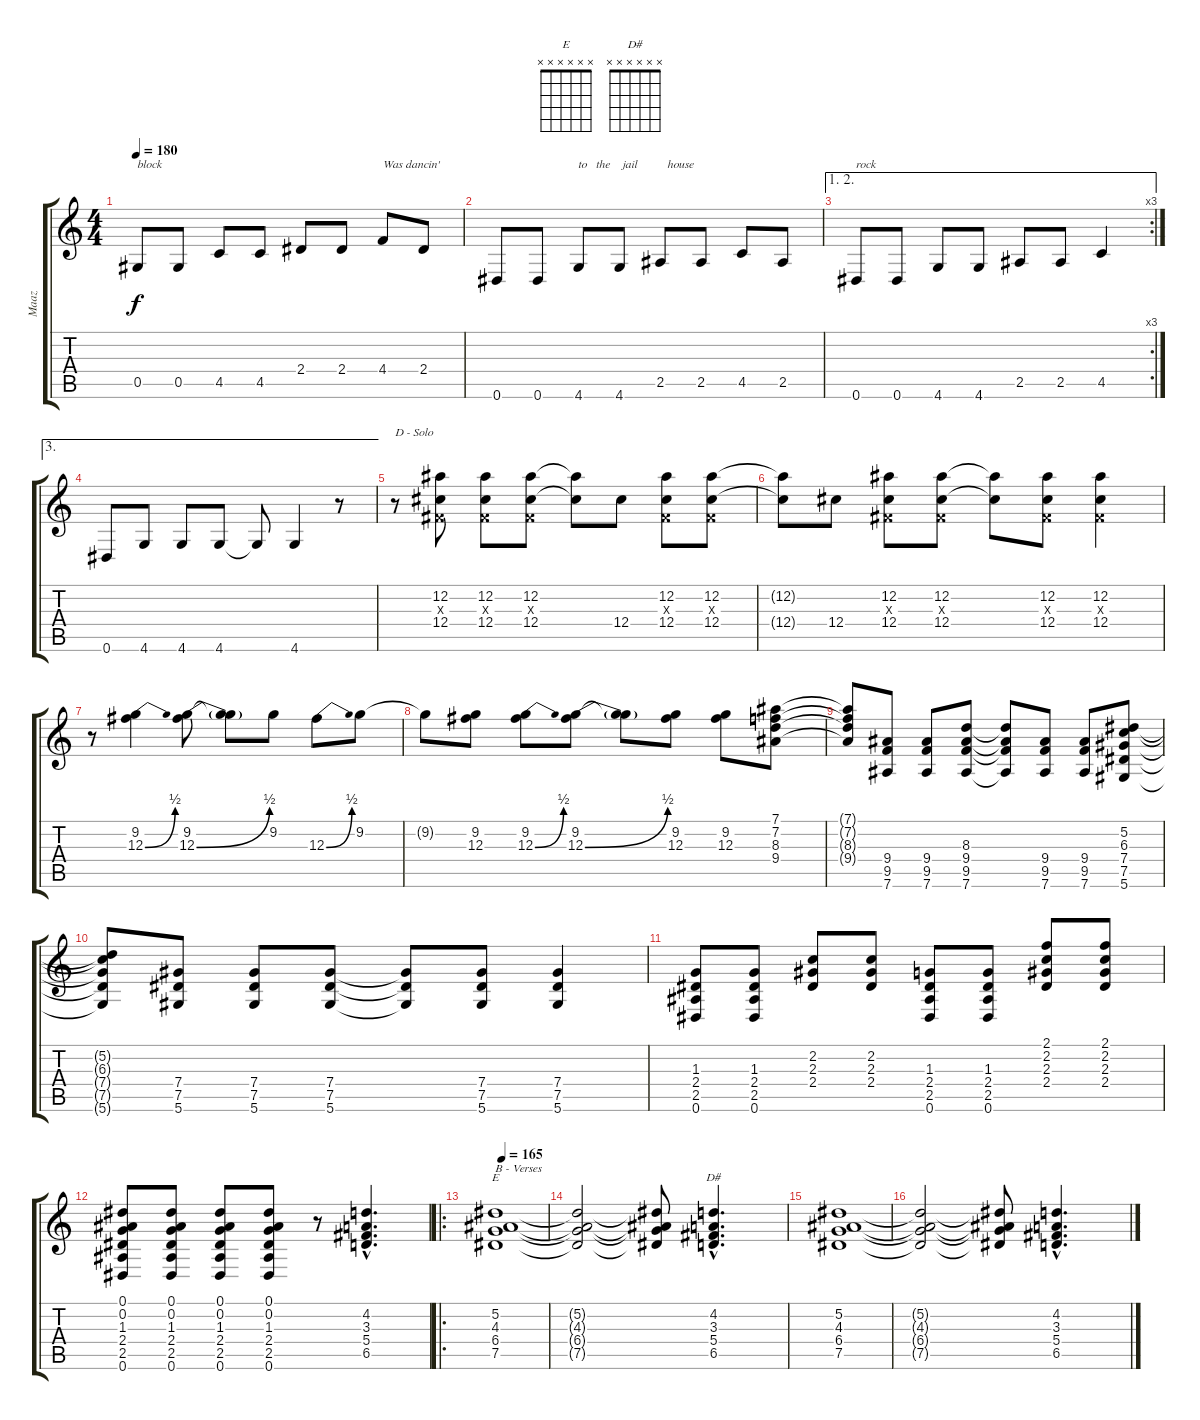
\track ("Maaz" "Maaz") {instrument acousticguitarsteel}
\staff {score tabs}
\tuning (Eb4 Bb3 Gb3 Db3 Ab2 Eb2) {hide}
\chord ("E" x x x x x x) {firstfret 0}
\chord ("D#" x x x x x x) {firstfret 0}
\ts (4 4)
\tempo 180
\clef g2
\ks c
0.5.8{txt "block" dy f} 0.5.8 4.5.8 4.5.8 2.4.8 2.4.8 4.4.8{txt "Was dancin'"} 2.4.8 |
0.6.8 0.6.8 4.6.8{txt "to   the    jail          house"} 4.6.8 2.5.8 2.5.8 4.5.8 2.5.8 |
\ae (1 2)
\rc 3
0.6.8{txt "rock"} 0.6.8 4.6.8 4.6.8 2.5.8 2.5.8 4.5.4 |
\ae 3
0.6.8 4.6.8 4.6.8 4.6.8 4.6{t}.8 4.6.4 r.8 |
r.8{txt "D - Solo"} (12.2 0.3{x} 12.4).8 (12.2 0.3{x} 12.4).8 (12.2 0.3{x} 12.4).8 (12.2{t} 12.4{t}).8 12.4.8 (12.2 0.3{x} 12.4).8 (12.2 0.3{x} 12.4).8 |
(12.2{t} 12.4{t}).8 12.4.8 (12.2 0.3{x} 12.4).8 (12.2 0.3{x} 12.4).8 (12.2{t} 12.4{t}).8 (12.2 0.3{x} 12.4).8 (12.2 0.3{x} 12.4).4 |
r.8 (9.2 12.3{be (bend 0 0 60 2)}).4 (9.2 12.3{be (bend 0 0 60 2)}).8 (9.2{t} 12.3{t}).8 9.2.8 12.3{be (bend 0 0 60 2)}.8 9.2.8 |
9.2{t}.8 (9.2 12.3).8 (9.2 12.3{be (bend 0 0 60 2)}).8 (9.2 12.3{be (bend 0 0 60 2)}).8 (9.2{t} 12.3{t}).8 (9.2 12.3).8 (9.2 12.3).8 (7.1 7.2 8.3 9.4).8 |
(7.1{t} 7.2{t} 8.3{t} 9.4{t}).8 (9.4 9.5 7.6).8 (9.4 9.5 7.6).8 (8.3 9.4 9.5 7.6).8 (8.3{t} 9.4{t} 9.5{t} 7.6{t}).8 (9.4 9.5 7.6).8 (9.4 9.5 7.6).8 (5.2 6.3 7.4 7.5 5.6).8 |
(5.2{t} 6.3{t} 7.4{t} 7.5{t} 5.6{t}).8 (7.4 7.5 5.6).8 (7.4 7.5 5.6).8 (7.4 7.5 5.6).8 (7.4{t} 7.5{t} 5.6{t}).8 (7.4 7.5 5.6).8 (7.4 7.5 5.6).4 |
(1.3 2.4 2.5 0.6).8 (1.3 2.4 2.5 0.6).8 (2.2 2.3 2.4).8 (2.2 2.3 2.4).8 (1.3 2.4 2.5 0.6).8 (1.3 2.4 2.5 0.6).8 (2.1 2.2 2.3 2.4).8 (2.1 2.2 2.3 2.4).8 |
(0.1 0.2 1.3 2.4 2.5 0.6).8 (0.1 0.2 1.3 2.4 2.5 0.6).8 (0.1 0.2 1.3 2.4 2.5 0.6).8 (0.1 0.2 1.3 2.4 2.5 0.6).8 r.8 (4.2{hac} 3.3{hac} 5.4{hac} 6.5{hac}).4{d} |
\ro
\tempo 165
(5.2 4.3 6.4 7.5).1{ch "E" txt "B - Verses"} |
(5.2{t} 4.3{t} 6.4{t} 7.5{t}).2 (5.2{t} 4.3{t} 6.4{t} 7.5{t}).8 (4.2{hac} 3.3{hac} 5.4{hac} 6.5{hac}).4{d ch "D#"} |
(5.2 4.3 6.4 7.5).1 |
(5.2{t} 4.3{t} 6.4{t} 7.5{t}).2 (5.2{t} 4.3{t} 6.4{t} 7.5{t}).8 (4.2{hac} 3.3{hac} 5.4{hac} 6.5{hac}).4{d}
